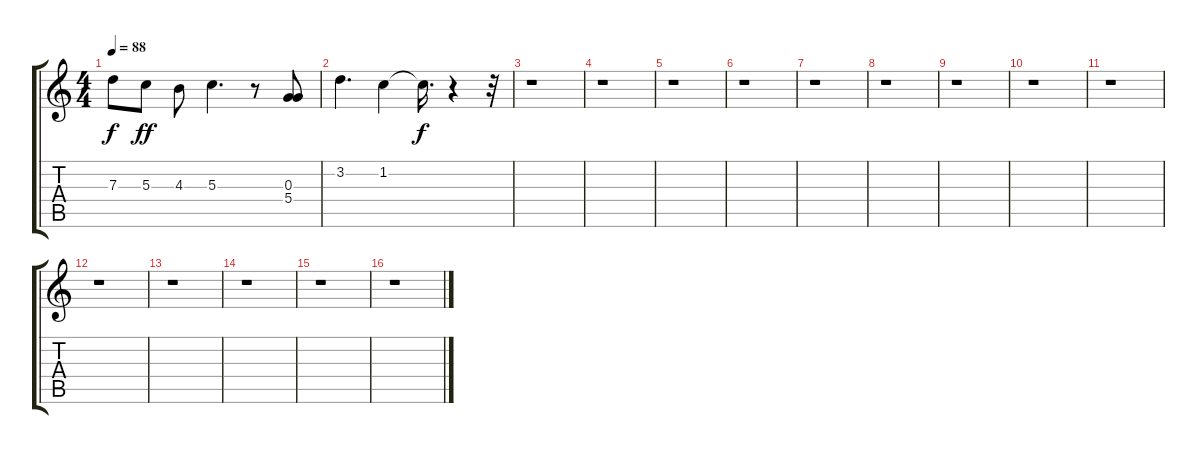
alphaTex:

\track "" {solo instrument acousticguitarnylon}
\staff {score tabs}
\tuning (E4 B3 G3 D3 A2 E2) {hide}
\ts (4 4)
\tempo 88
\clef g2
\ks c
7.3{t}.8{dy f} 5.3.8{dy ff} 4.3.8 5.3.4{d} r.8 (0.3 5.4).8 |
3.2.4{d} 1.2.4 1.2{t}.16{d dy f} r.4 r.32 |
r.1 |
r.1 |
r.1 |
r.1 |
r.1 |
r.1 |
r.1 |
r.1 |
r.1 |
r.1 |
r.1 |
r.1 |
r.1 |
r.1
